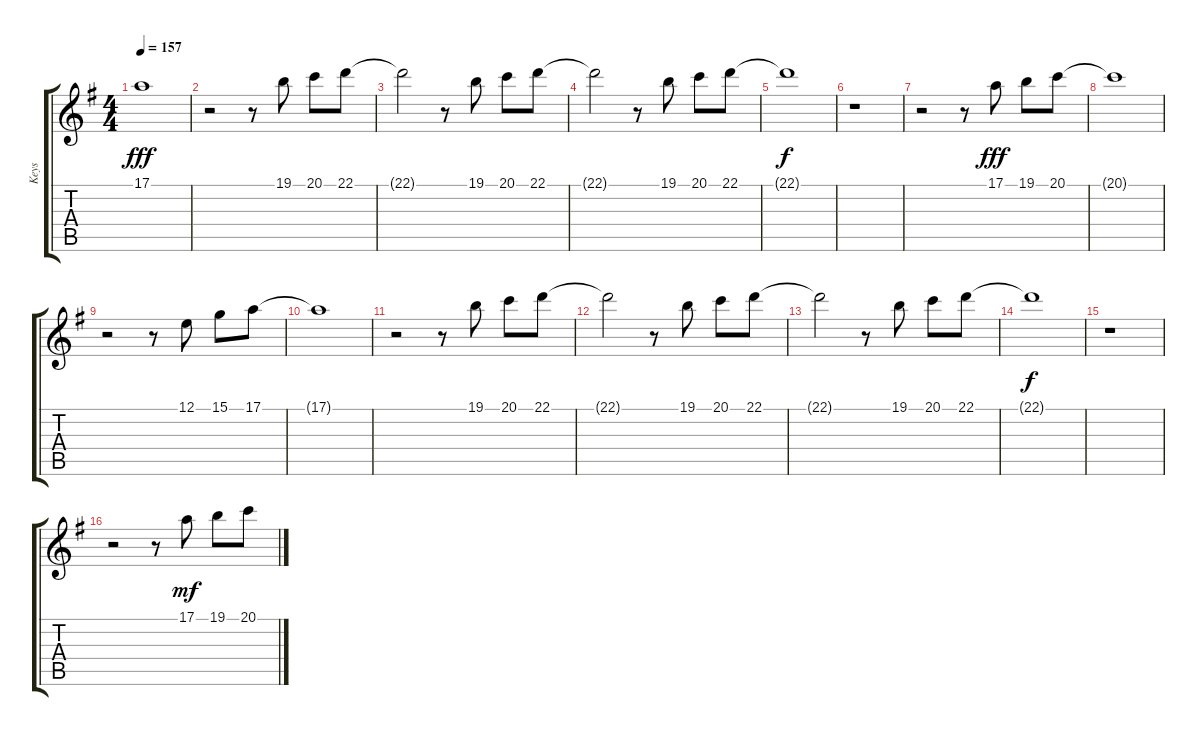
\track ("Keys" "Keys") {instrument rockorgan}
\staff {score tabs}
\tuning (E4 B3 G3 D3 A2 E2) {hide}
\ts (4 4)
\tempo 157
\clef g2
\ks g
17.1{t}.1{dy fff} |
r.2 r.8 19.1.8 20.1.8 22.1.8 |
22.1{t}.2 r.8 19.1.8 20.1.8 22.1.8 |
22.1{t}.2 r.8 19.1.8 20.1.8 22.1.8 |
22.1{t}.1{dy f} |
r.1 |
r.2 r.8 17.1.8{dy fff} 19.1.8 20.1.8 |
20.1{t}.1 |
r.2 r.8 12.1.8 15.1.8 17.1.8 |
17.1{t}.1 |
r.2 r.8 19.1.8 20.1.8 22.1.8 |
22.1{t}.2 r.8 19.1.8 20.1.8 22.1.8 |
22.1{t}.2 r.8 19.1.8 20.1.8 22.1.8 |
22.1{t}.1{dy f} |
r.1 |
r.2 r.8 17.1.8{dy mf} 19.1.8 20.1.8
